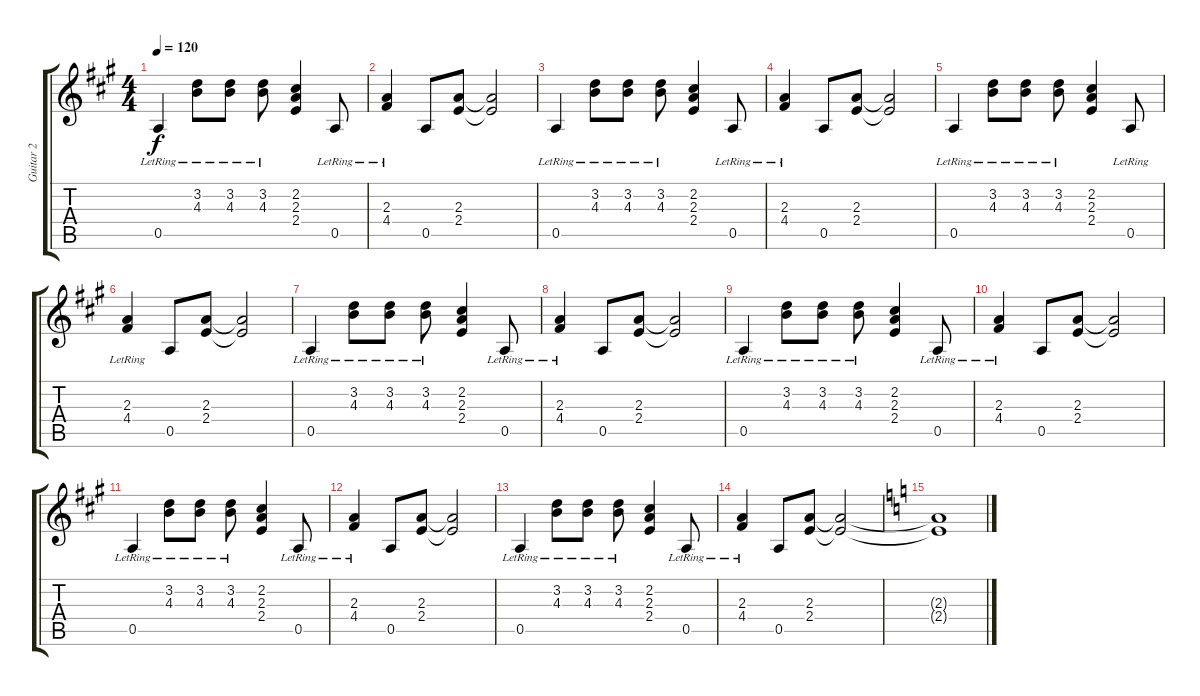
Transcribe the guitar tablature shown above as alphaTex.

\track ("Guitar 2" "Guitar 2") {instrument electricguitarclean}
\staff {score tabs}
\tuning (E4 B3 G3 D3 A2 E2) {hide}
\ts (4 4)
\tempo 120
\clef g2
\ks a
0.5{lr}.4{dy f} (3.2{lr} 4.3{lr}).8 (3.2{lr} 4.3{lr}).8 (3.2{lr} 4.3{lr}).8 (2.2 2.3 2.4).4 0.5{lr}.8 |
(2.3{lr} 4.4{lr}).4 0.5.8 (2.3 2.4).8 (2.3{t} 2.4{t}).2 |
0.5{lr}.4 (3.2{lr} 4.3{lr}).8 (3.2{lr} 4.3{lr}).8 (3.2{lr} 4.3{lr}).8 (2.2 2.3 2.4).4 0.5{lr}.8 |
(2.3{lr} 4.4{lr}).4 0.5.8 (2.3 2.4).8 (2.3{t} 2.4{t}).2 |
0.5{lr}.4 (3.2{lr} 4.3{lr}).8 (3.2{lr} 4.3{lr}).8 (3.2{lr} 4.3{lr}).8 (2.2 2.3 2.4).4 0.5{lr}.8 |
(2.3{lr} 4.4{lr}).4 0.5.8 (2.3 2.4).8 (2.3{t} 2.4{t}).2 |
0.5{lr}.4 (3.2{lr} 4.3{lr}).8 (3.2{lr} 4.3{lr}).8 (3.2{lr} 4.3{lr}).8 (2.2 2.3 2.4).4 0.5{lr}.8 |
(2.3{lr} 4.4{lr}).4 0.5.8 (2.3 2.4).8 (2.3{t} 2.4{t}).2 |
0.5{lr}.4 (3.2{lr} 4.3{lr}).8 (3.2{lr} 4.3{lr}).8 (3.2{lr} 4.3{lr}).8 (2.2 2.3 2.4).4 0.5{lr}.8 |
(2.3{lr} 4.4{lr}).4 0.5.8 (2.3 2.4).8 (2.3{t} 2.4{t}).2 |
0.5{lr}.4 (3.2{lr} 4.3{lr}).8 (3.2{lr} 4.3{lr}).8 (3.2{lr} 4.3{lr}).8 (2.2 2.3 2.4).4 0.5{lr}.8 |
(2.3{lr} 4.4{lr}).4 0.5.8 (2.3 2.4).8 (2.3{t} 2.4{t}).2 |
0.5{lr}.4 (3.2{lr} 4.3{lr}).8 (3.2{lr} 4.3{lr}).8 (3.2{lr} 4.3{lr}).8 (2.2 2.3 2.4).4 0.5{lr}.8 |
(2.3{lr} 4.4{lr}).4 0.5.8 (2.3 2.4).8 (2.3{t} 2.4{t}).2 |
\ks c
(2.3{t} 2.4{t}).1
